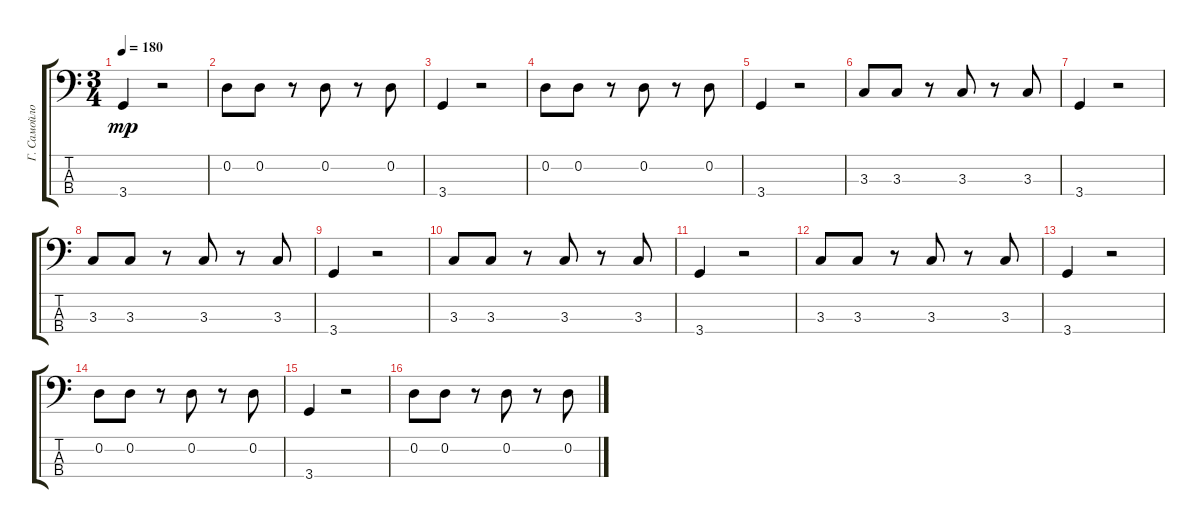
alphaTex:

\track ("Г. Самойлов" "Г. Самойло") {instrument electricbassfinger}
\staff {score tabs}
\tuning (G2 D2 A1 E1) {hide}
\ts (3 4)
\tempo 180
\clef f4
\ks c
3.4.4{dy mp} r.2 |
0.2.8 0.2.8 r.8 0.2.8 r.8 0.2.8 |
3.4.4 r.2 |
0.2.8 0.2.8 r.8 0.2.8 r.8 0.2.8 |
3.4.4 r.2 |
3.3.8 3.3.8 r.8 3.3.8 r.8 3.3.8 |
3.4.4 r.2 |
3.3.8 3.3.8 r.8 3.3.8 r.8 3.3.8 |
3.4.4 r.2 |
3.3.8 3.3.8 r.8 3.3.8 r.8 3.3.8 |
3.4.4 r.2 |
3.3.8 3.3.8 r.8 3.3.8 r.8 3.3.8 |
3.4.4 r.2 |
0.2.8 0.2.8 r.8 0.2.8 r.8 0.2.8 |
3.4.4 r.2 |
0.2.8 0.2.8 r.8 0.2.8 r.8 0.2.8
